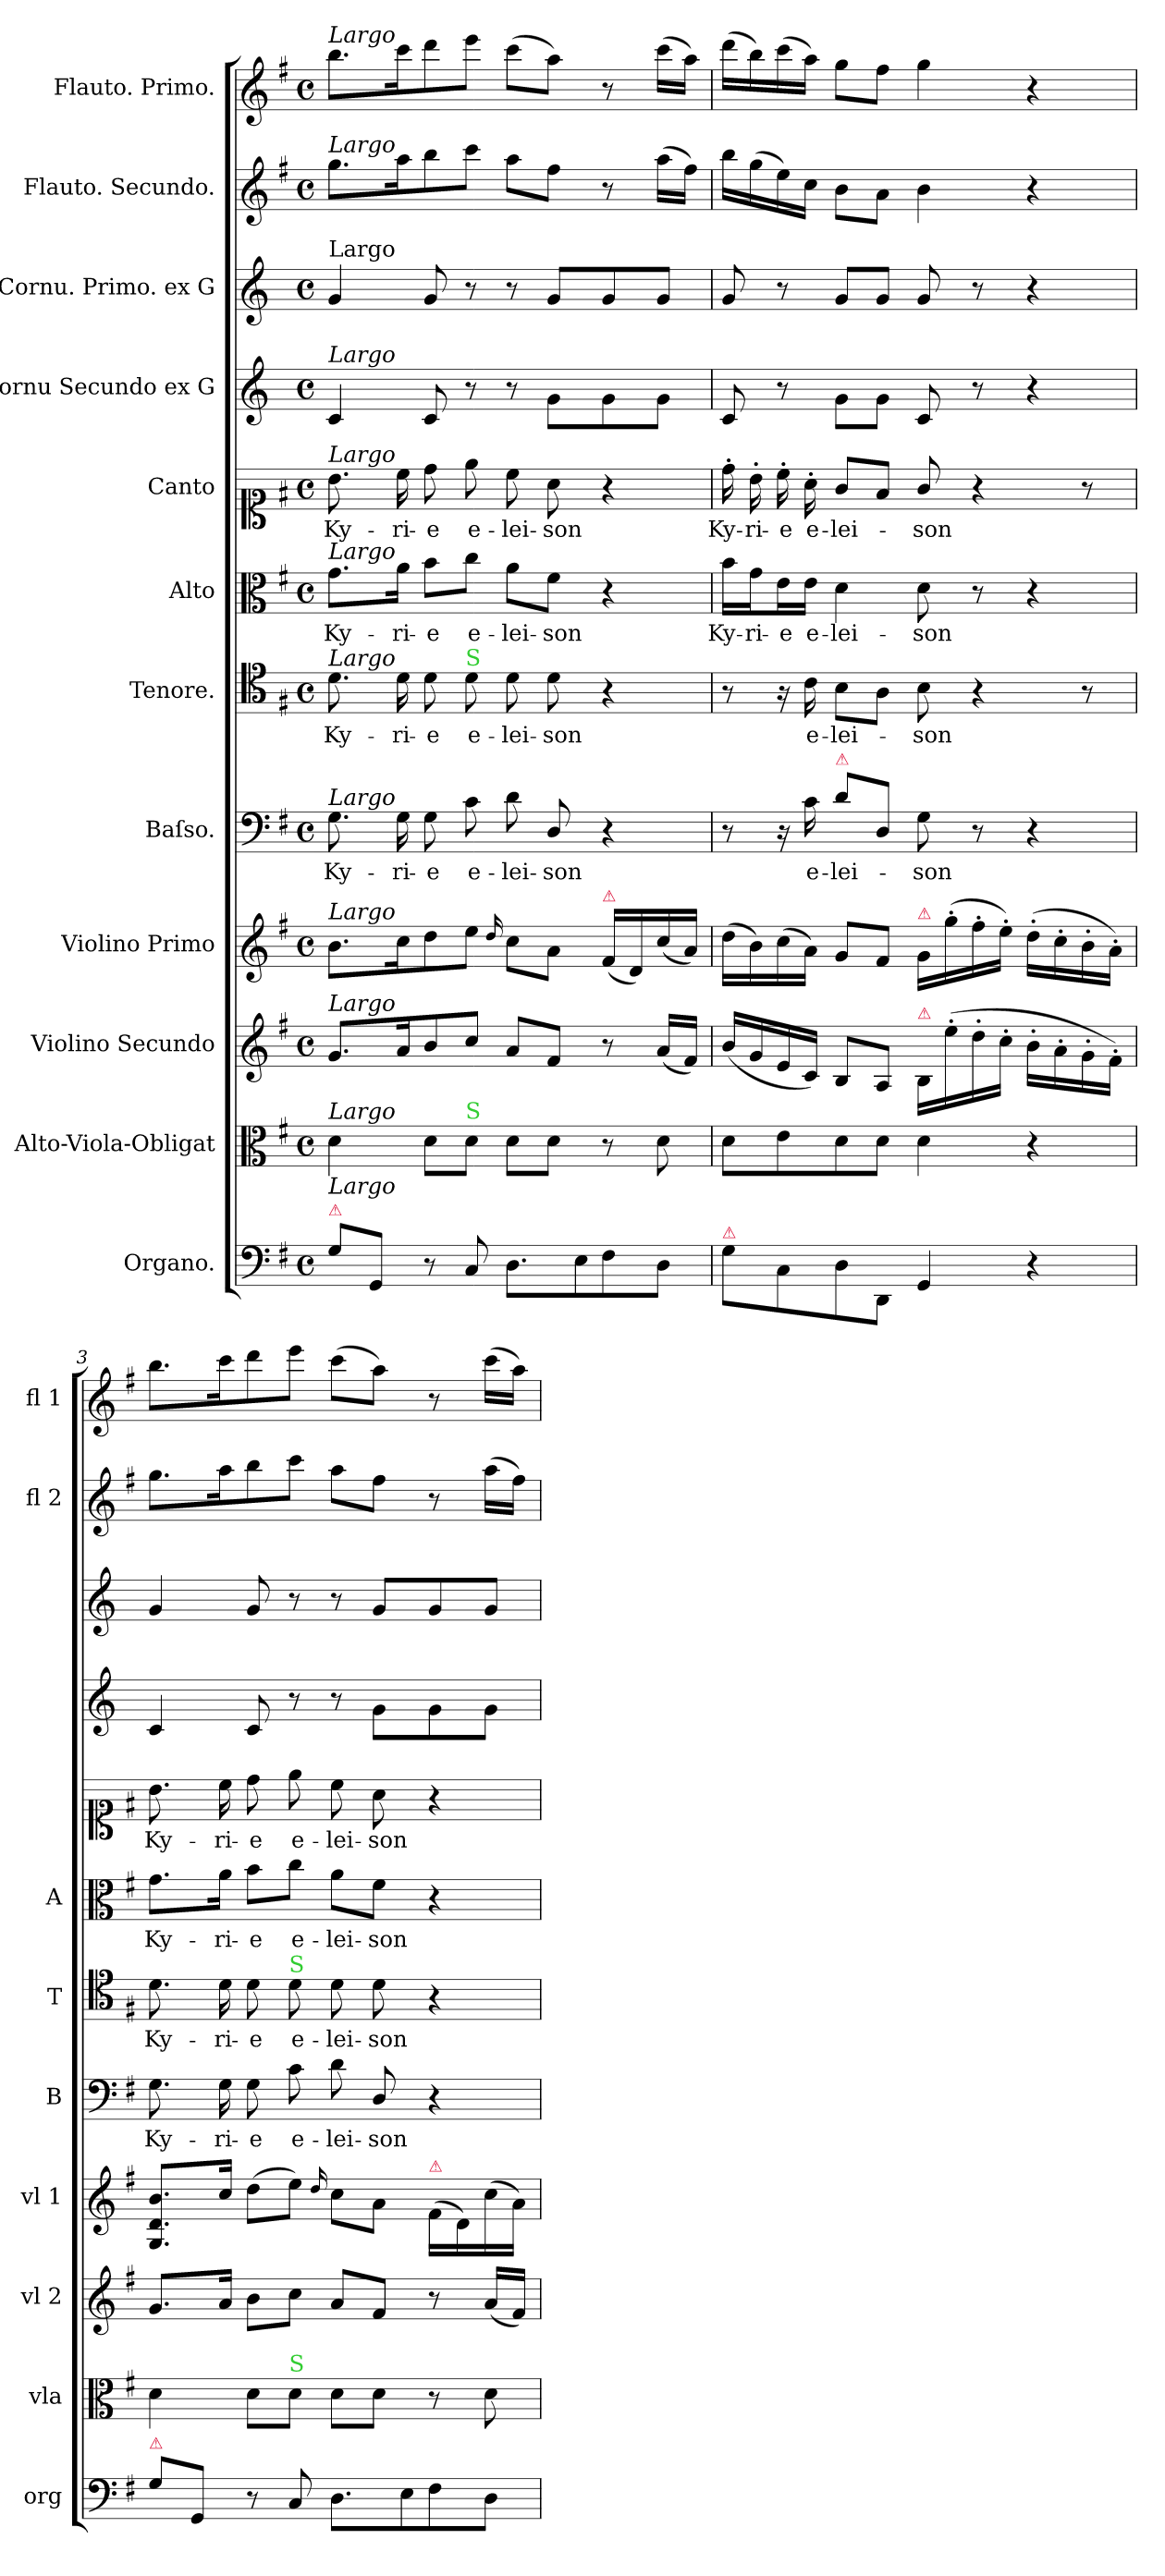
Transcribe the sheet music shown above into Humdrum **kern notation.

**kern	**kern	**kern	**kern	**kern	**text	**kern	**text	**kern	**text	**kern	**text	**kern	**kern	**kern	**kern
*part12	*part11	*part10	*part9	*part8	*part8	*part7	*part7	*part6	*part6	*part5	*part5	*part4	*part3	*part2	*part1
*staff12	*staff11	*staff10	*staff9	*staff8	*staff8	*staff7	*staff7	*staff6	*staff6	*staff5	*staff5	*staff4	*staff3	*staff2	*staff1
*I"Organo.	*I"Alto-Viola-Obligat	*I"Violino Secundo	*I"Violino Primo	*I"Baſso.	*	*I"Tenore.	*	*I"Alto	*	*I"Canto	*	*I"Cornu Secundo ex G	*I"Cornu. Primo. ex G	*I"Flauto. Secundo.	*I"Flauto. Primo.
*I'org	*I'vla	*I'vl 2	*I'vl 1	*I'B	*	*I'T	*	*I'A	*	*	*	*	*	*I'fl 2	*I'fl 1
*clefF4	*clefC3	*clefG2	*clefG2	*clefF4	*	*clefC4	*	*clefC3	*	*clefC1	*	*clefG2	*clefG2	*clefG2	*clefG2
*	*	*	*	*	*	*	*	*	*	*	*	*ITrd3c5	*ITrd3c5	*	*
*k[f#]	*k[f#]	*k[f#]	*k[f#]	*k[f#]	*	*k[f#]	*	*k[f#]	*	*k[f#]	*	*k[f#]	*k[f#]	*k[f#]	*k[f#]
*G:	*G:	*G:	*G:	*G:	*	*G:	*	*G:	*	*G:	*	*G:	*G:	*G:	*G:
*M4/4	*M4/4	*M4/4	*M4/4	*M4/4	*	*M4/4	*	*M4/4	*	*M4/4	*	*M4/4	*M4/4	*M4/4	*M4/4
*met(c)	*met(c)	*met(c)	*met(c)	*met(c)	*	*met(c)	*	*met(c)	*	*met(c)	*	*met(c)	*met(c)	*met(c)	*met(c)
=1	=1	=1	=1	=1	=1	=1	=1	=1	=1	=1	=1	=1	=1	=1	=1
!	!	!	!	!	!	!	!	!	!	!	!	!	!	!	!LO:TX:a:i:t=Largo
!	!	!	!	!	!	!	!	!	!	!	!	!	!	!LO:TX:a:i:t=Largo	!
!	!	!	!	!	!	!	!	!	!	!	!	!	!LO:TX:a:t=Largo	!	!
!	!	!	!	!	!	!	!	!	!	!	!	!LO:TX:a:i:t=Largo	!	!	!
!	!	!	!	!	!	!	!	!	!	!LO:TX:a:i:t=Largo	!	!	!	!	!
!	!	!	!	!	!	!	!	!LO:TX:a:i:t=Largo	!	!	!	!	!	!	!
!	!	!	!	!	!	!LO:TX:a:i:t=Largo	!	!	!	!	!	!	!	!	!
!	!	!	!	!LO:TX:a:i:t=Largo	!	!	!	!	!	!	!	!	!	!	!
!	!	!	!LO:TX:a:i:t=Largo	!	!	!	!	!	!	!	!	!	!	!	!
!	!	!LO:TX:a:i:t=Largo	!	!	!	!	!	!	!	!	!	!	!	!	!
!	!LO:TX:a:i:t=Largo	!	!	!	!	!	!	!	!	!	!	!	!	!	!
!LO:TX:a:color=crimson:t=⚠	!	!	!	!	!	!	!	!	!	!	!	!	!	!	!
!LO:TX:a:i:t=Largo	!	!	!	!	!	!	!	!	!	!	!	!	!	!	!
8G\L	4d\	8.g/L	8.b\L	8.G\	Ky-	8.d\	Ky-	8.g\L	Ky-	8.b\	Ky-	4G/	4d/	8.gg\L	8.bb\L
8GG/J	.	.	.	.	.	.	.	.	.	.	.	.	.	.	.
.	.	16a/K	16cc\K	16G\	-ri-	16d\	-ri-	16a\Jk	-ri-	16cc\	-ri-	.	.	16aa\K	16ccc\K
8r	8d\L	8b/	8dd\	8G\	-e	8d\	-e	8b\L	-e	8dd\	-e	8G/	8d/	8bb\	8ddd\
!	!	!	!	!	!	!LO:TX:a:color=limegreen:t=S	!	!	!	!	!	!	!	!	!
!	!LO:TX:a:color=limegreen:t=S	!	!	!	!	!	!	!	!	!	!	!	!	!	!
8C/	8d\J	8cc/J	8ee\J	8c\	e-	8d\	e-	8cc\J	e-	8ee\	e-	8r	8r	8ccc\J	8eee\J
.	.	.	16qqdd/	.	.	.	.	.	.	.	.	.	.	.	.
8.D\L	8d\L	8a/L	8cc\L	8d\	-lei-	8d\	-lei-	8a\L	-lei-	8cc\	-lei-	8r	8r	8aa\L	(8ccc\L
.	8d\J	8f#/J	8a\J	8D/	-son	8d\	-son	8f#\J	-son	8a\	-son	8d\L	8d/L	8ff#\J	8aa\J)
!LO:N:vis=8	!	!	!	!	!	!	!	!	!	!	!	!	!	!	!
16E\	.	.	.	.	.	.	.	.	.	.	.	.	.	.	.
!	!	!	!LO:TX:a:color=crimson:t=⚠	!	!	!	!	!	!	!	!	!	!	!	!
8F#\	8r	8r	(16f#/LL	4r	.	4r	.	4r	.	4r	.	8d\	8d/	8r	8r
.	.	.	16d/)	.	.	.	.	.	.	.	.	.	.	.	.
8D\J	8d\	(16a/LL	(16cc\	.	.	.	.	.	.	.	.	8d\J	8d/J	(16aa\LL	(16ccc\LL
.	.	16f#/JJ)	16a\JJ)	.	.	.	.	.	.	.	.	.	.	16ff#\JJ)	16aa\JJ)
=2	=2	=2	=2	=2	=2	=2	=2	=2	=2	=2	=2	=2	=2	=2	=2
!LO:TX:a:color=crimson:t=⚠	!	!	!	!	!	!	!	!	!	!	!	!	!	!	!
8G\L	8d\L	(16b/LL	(16dd\LL	8r	.	8r	.	16b\LL	Ky-	16dd'\	Ky-	8G/	8d/	16bb\LL	(16ddd\LL
.	.	16g/	16b\)	.	.	.	.	16g\J	-ri-	16b'\	-ri-	.	.	(16gg\	16bb\)
8C\	8e\	16e/	(16cc\	16r	.	16r	.	16e\L	-e	16cc'\	-e	8r	8r	16ee\)	(16ccc\
.	.	16c/JJ)	16a\JJ)	16c\	e-	16c\	e-	16e\JJ	e-	16a'\	e-	.	.	16cc\JJ	16aa\JJ)
!	!	!	!	!LO:TX:a:color=crimson:t=⚠	!	!	!	!	!	!	!	!	!	!	!
8D\	8d\	8B/L	8g/L	8d\L	-lei-	8B\L	-lei-	4d\	-lei-	8g/L	-lei-	8d\L	8d/L	8b\L	8gg\L
8DD/J	8d\J	8A/J	8f#/J	8D/J	.	8A\J	.	.	.	8f#/J	.	8d\J	8d/J	8a\J	8ff#\J
!	!	!	!LO:TX:a:color=crimson:t=⚠	!	!	!	!	!	!	!	!	!	!	!	!
!	!	!LO:TX:a:color=crimson:t=⚠	!	!	!	!	!	!	!	!	!	!	!	!	!
4GG/	4d\	16B/LL	16g/LL	8G\	-son	8B\	-son	8d\	-son	8g/	-son	8G/	8d/	4b\	4gg\
.	.	(16ee'\	(16gg'\	.	.	.	.	.	.	.	.	.	.	.	.
.	.	16dd'\	16ff#'\	8r	.	4r	.	8r	.	4r	.	8r	8r	.	.
.	.	16cc'\JJ	16ee'\JJ)	.	.	.	.	.	.	.	.	.	.	.	.
4r	4r	16b'\LL	(16dd'\LL	4r	.	.	.	4r	.	.	.	4r	4r	4r	4r
.	.	16a'\	16cc'\	.	.	.	.	.	.	.	.	.	.	.	.
.	.	16g'\	16b'\	.	.	8r	.	.	.	8r	.	.	.	.	.
.	.	16f#'\JJ)	16a'\JJ)	.	.	.	.	.	.	.	.	.	.	.	.
=3	=3	=3	=3	=3	=3	=3	=3	=3	=3	=3	=3	=3	=3	=3	=3
!LO:TX:a:color=crimson:t=⚠	!	!	!	!	!	!	!	!	!	!	!	!	!	!	!
8G\L	4d\	8.g/L	8.G/ 8.d/ 8.b/L	8.G\	Ky-	8.d\	Ky-	8.g\L	Ky-	8.b\	Ky-	4G/	4d/	8.gg\L	8.bb\L
8GG/J	.	.	.	.	.	.	.	.	.	.	.	.	.	.	.
.	.	16a/Jk	16cc/Jk	16G\	-ri-	16d\	-ri-	16a\Jk	-ri-	16cc\	-ri-	.	.	16aa\K	16ccc\K
8r	8d\L	8b\L	(8dd\L	8G\	-e	8d\	-e	8b\L	-e	8dd\	-e	8G/	8d/	8bb\	8ddd\
!	!	!	!	!	!	!LO:TX:a:color=limegreen:t=S	!	!	!	!	!	!	!	!	!
!	!LO:TX:a:color=limegreen:t=S	!	!	!	!	!	!	!	!	!	!	!	!	!	!
8C/	8d\J	8cc\J	8ee\J)	8c\	e-	8d\	e-	8cc\J	e-	8ee\	e-	8r	8r	8ccc\J	8eee\J
.	.	.	16qqdd/	.	.	.	.	.	.	.	.	.	.	.	.
8.D\L	8d\L	8a/L	8cc\L	8d\	-lei-	8d\	-lei-	8a\L	-lei-	8cc\	-lei-	8r	8r	8aa\L	(8ccc\L
.	8d\J	8f#/J	8a\J	8D/	-son	8d\	-son	8f#\J	-son	8a\	-son	8d\L	8d/L	8ff#\J	8aa\J)
!LO:N:vis=8	!	!	!	!	!	!	!	!	!	!	!	!	!	!	!
16E\	.	.	.	.	.	.	.	.	.	.	.	.	.	.	.
!	!	!	!LO:TX:a:color=crimson:t=⚠	!	!	!	!	!	!	!	!	!	!	!	!
8F#\	8r	8r	(16f#\LL	4r	.	4r	.	4r	.	4r	.	8d\	8d/	8r	8r
.	.	.	16d/)	.	.	.	.	.	.	.	.	.	.	.	.
8D\J	8d\	(16a/LL	(16cc\	.	.	.	.	.	.	.	.	8d\J	8d/J	(16aa\LL	(16ccc\LL
.	.	16f#/JJ)	16a\JJ)	.	.	.	.	.	.	.	.	.	.	16ff#\JJ)	16aa\JJ)
=	=	=	=	=	=	=	=	=	=	=	=	=	=	=	=
*-	*-	*-	*-	*-	*-	*-	*-	*-	*-	*-	*-	*-	*-	*-	*-
